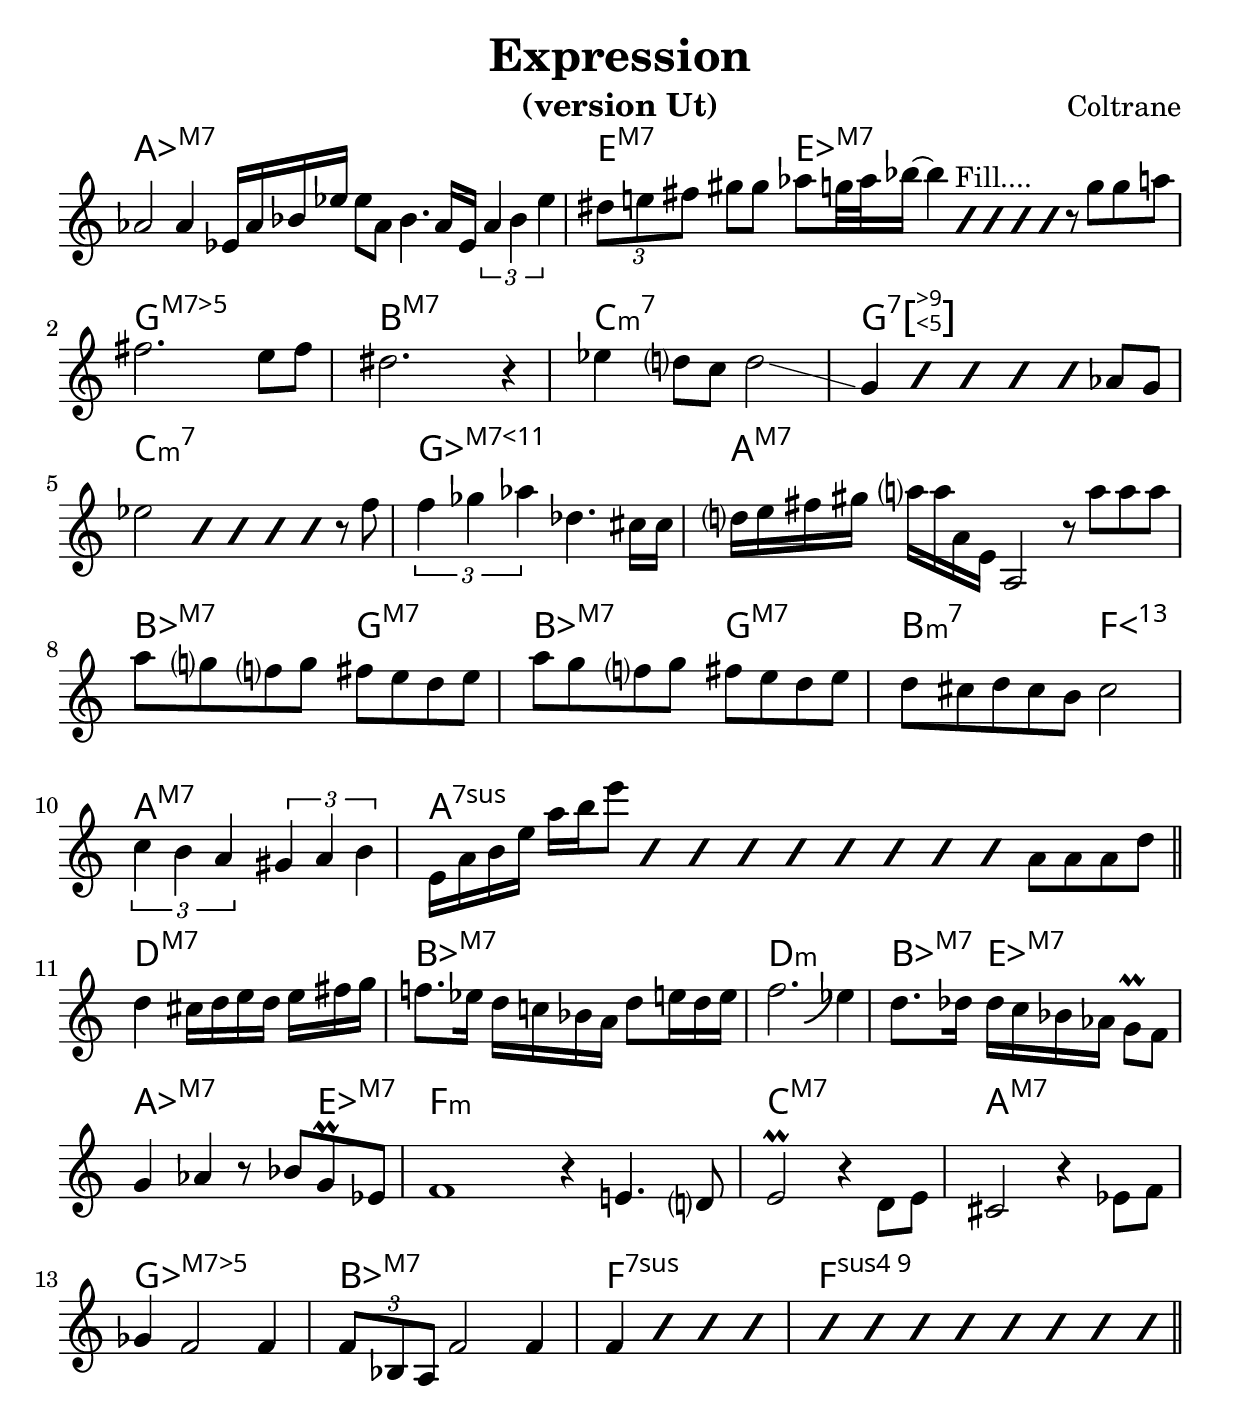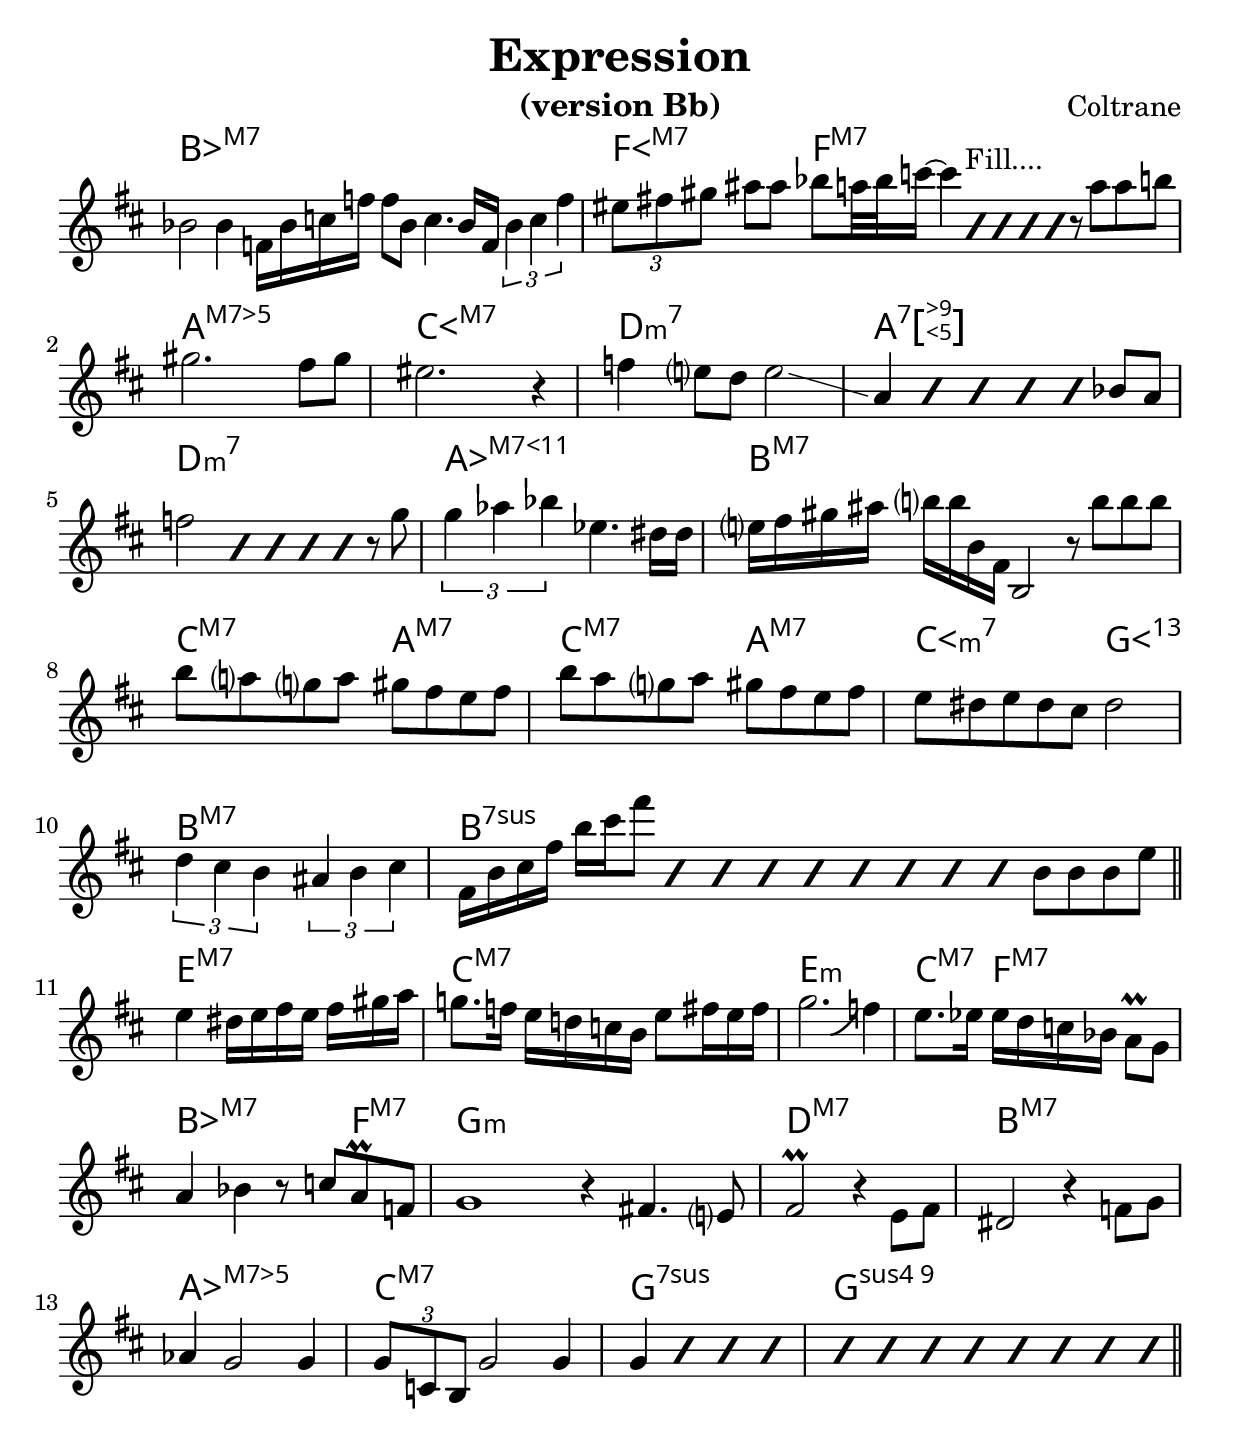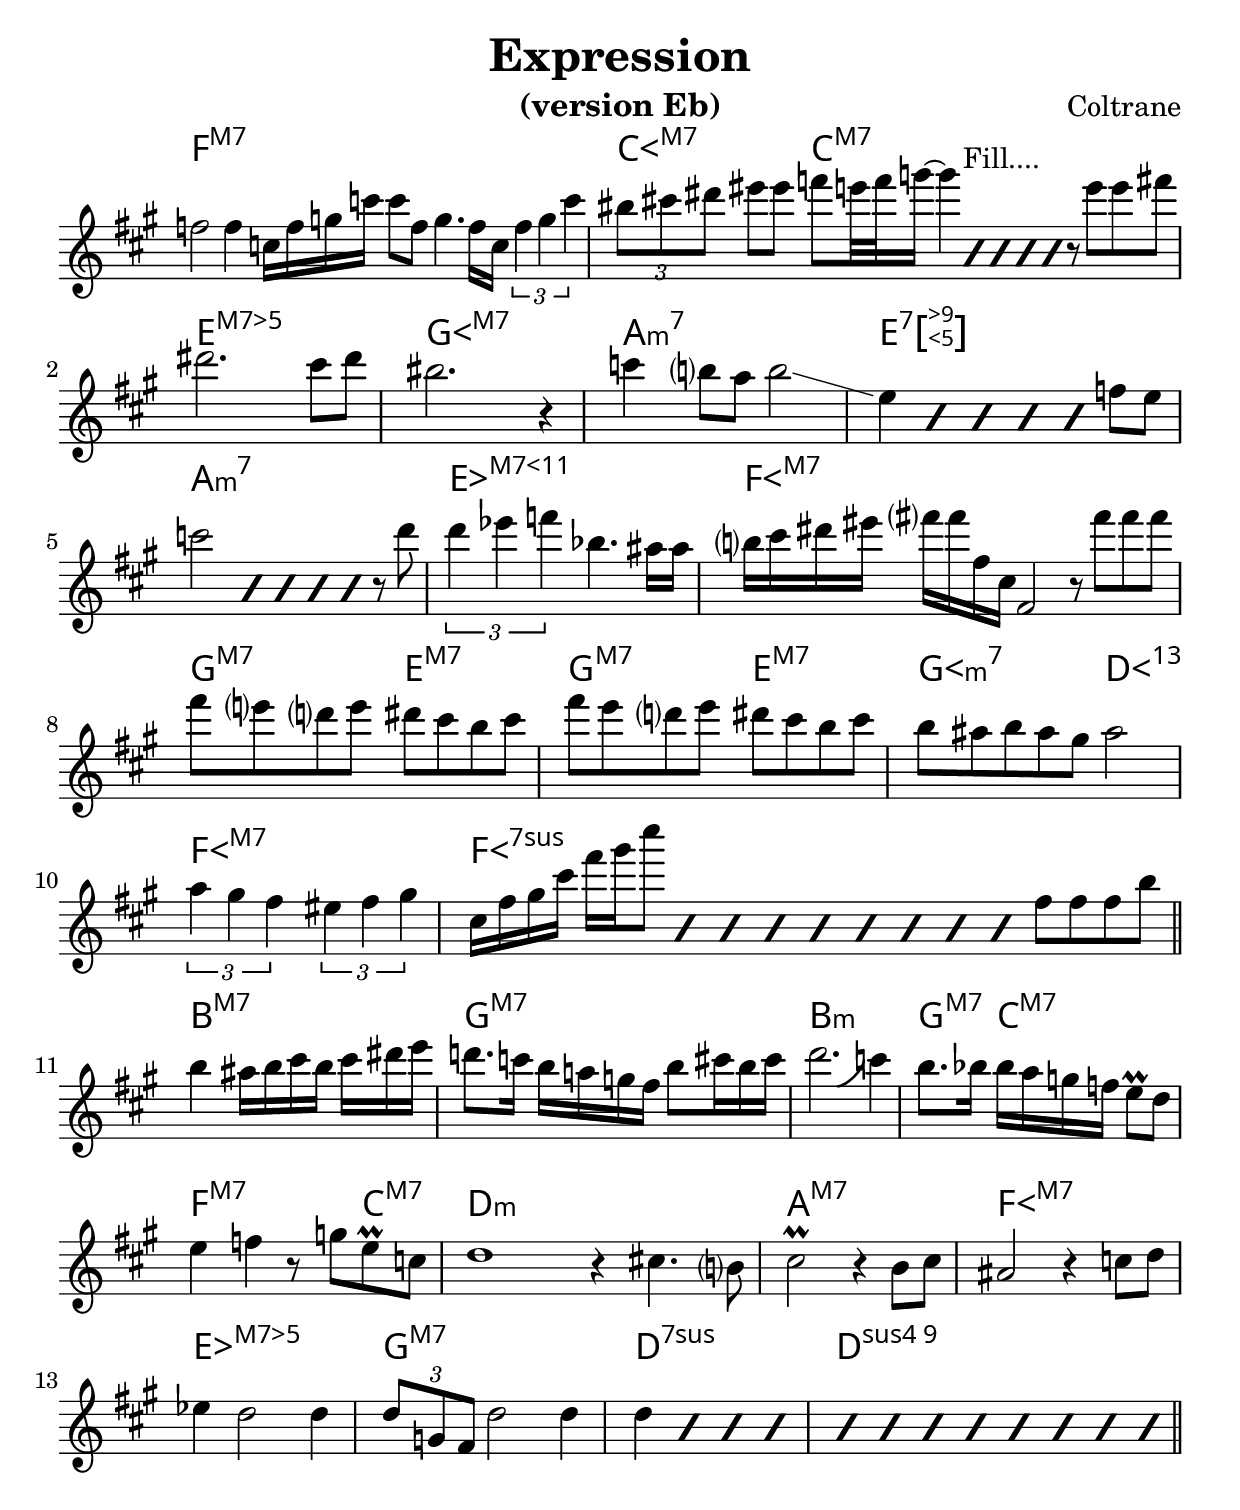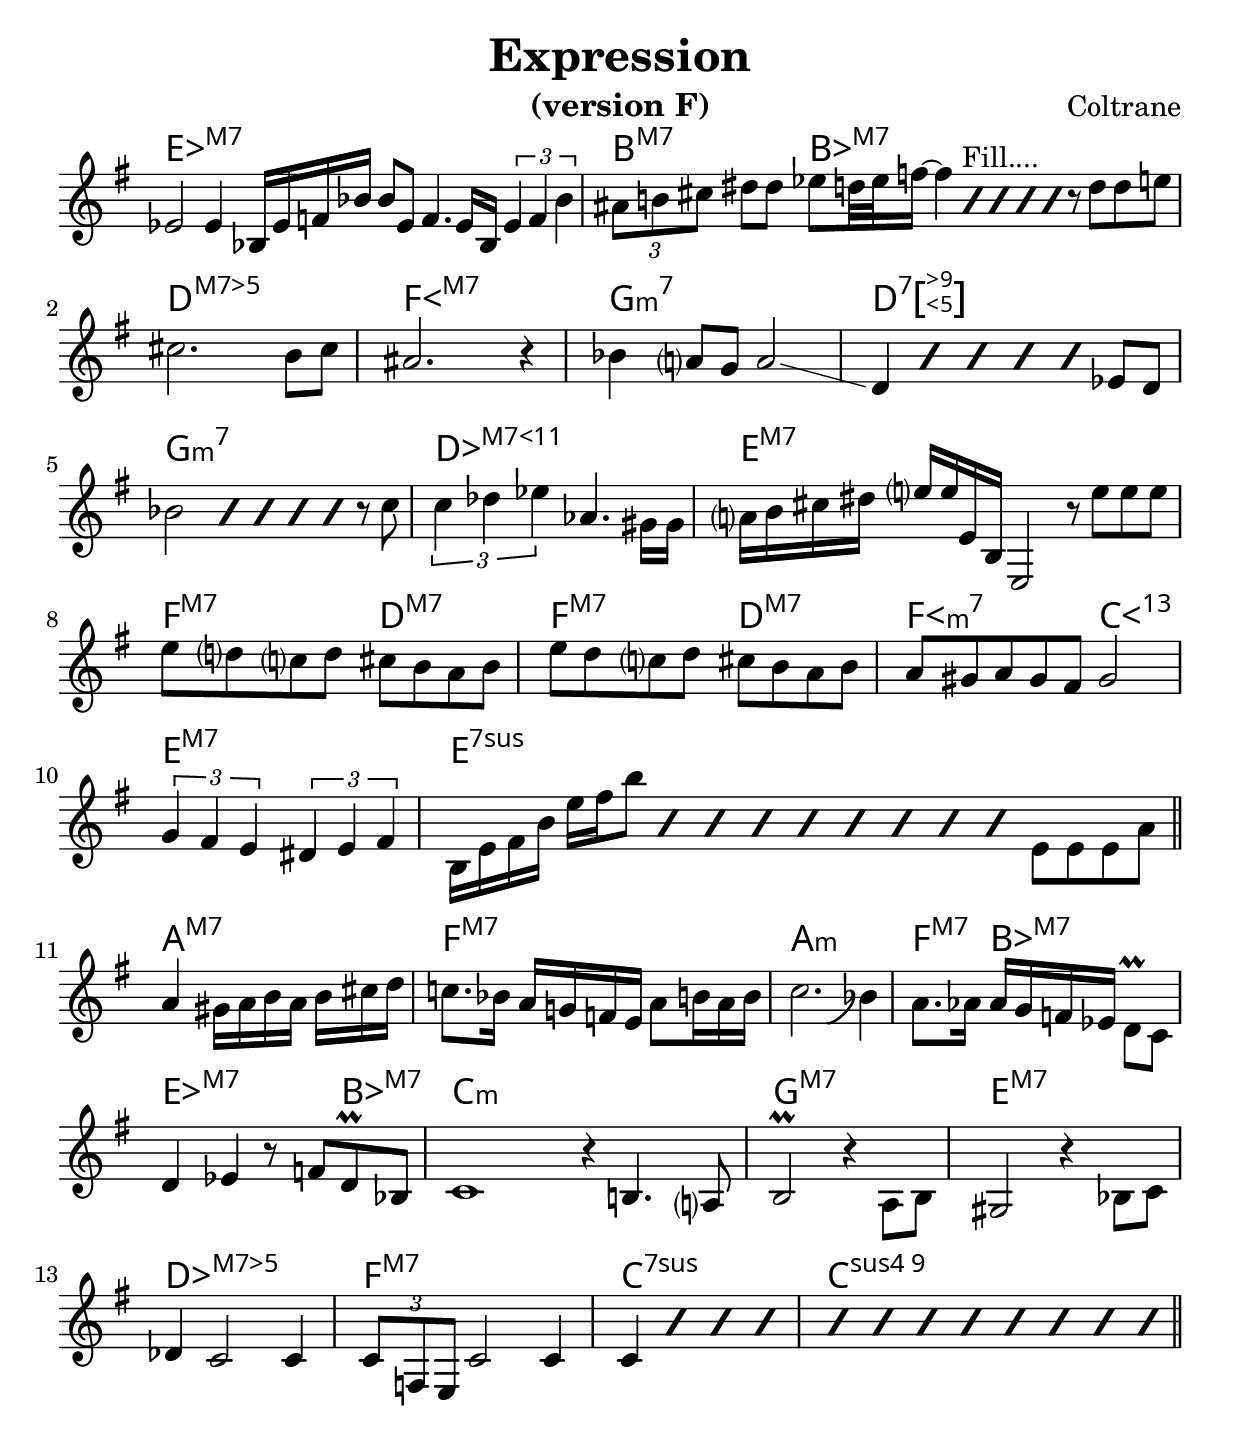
% Created on Mon Sep 20 15:23:38 CEST 2010
\version "2.22.0"


#(set-global-staff-size 25)
#(set-default-paper-size "a4")

\include "utils/AccordsJazzDefs.ly"

\paper { indent = 0\cm} 


\header {
	title = "Expression" 
 	composer = "Coltrane"
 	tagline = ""

}



\layout {
% ragged-last=##t
\context {
  \name ImproVoice
  \type "Engraver_group"
  \consists "Note_heads_engraver"
  \consists "Text_engraver"
  \consists "Pitch_squash_engraver"
  squashedPosition = #0
  \override NoteHead.style = #'slash
  \hide Stem
  \alias Voice
}
\context {
    \Staff
    \accepts ImproVoice
    \remove "Time_signature_engraver"
  }
  \inherit-acceptability "ImproVoice" "Voice"
 }


accords = \chords {
\cadenzaOn
	aes1:7+ s1~ s4
	e2:7+ ees1:7+ s
	g:7+.5- b:7+
	c:m7 g:7.9-5+ s2
	c1:m7 s2.
	ges1:7+.11+ a:7+ s2
	bes:7+ g:7+ bes:7+ g:7+
	b2:m7 s8 fis2:13
	a1:7+ a:sus7 s s
	d2:7+ s8. bes2.:7+ s16 d1:m
	bes4:7+ ees2:7+ aes2.:7+ ees4:7+ f1:m s2.
	c1:7+ a:7+ ges:7+.5- bes:7+
	f:sus7 f1:sus9 s1
	
}


theme = \new Staff {
	\set Staff.midiInstrument = "violin"
	\time 4/4
	\key c \major
	\clef treble
	\accidentalStyle modern-cautionary
	\relative c'' { 	
\cadenzaOn
		% Type notes here 
\compressEmptyMeasures
% A
aes2 aes4 ees16[ aes bes ees] ees8[ aes,] bes4. aes16[ ees] \tuplet 3/2 {aes4 bes ees} \bar"|"
\tuplet 3/2 {dis8[ e fis]} gis8[ gis] aes[ g32 aes bes16]~ bes4
\new ImproVoice {
bes,4^"Fill...." bes \cadenzaOff bes bes
}
r8 g'-[ g a]
\break
fis2. e8[ fis]
dis2. r4 
\once \override Glissando.style = #'zigzag
ees d8 c d2\glissando \bar"|"
\cadenzaOn
g,4
\new ImproVoice {
b b b b
}
aes8[ g] \bar"|"
\break
ees'2
\new ImproVoice {
b4 \cadenzaOff b b b
}
r8 f' \bar"|"
\tuplet 3/2 {f4 ges aes} des,4. cis16_[ cis] \bar"|"
\cadenzaOn
d[ e fis gis] a[ a a, e]
\cadenzaOff
a,2 r8 a''_[ a a] 
a[ g f g] fis[ e d e]
a[ g f g] fis[ e d e]
\cadenzaOn
d[ cis d cis b] cis2 \bar "|"
\break
\tuplet 3/2 {cis4 b a} \tuplet 3/2 {gis4 a b} \bar"|"
e,16_[ a b e] a[ b e8_]
\new ImproVoice {
b,4 b b b b b \cadenzaOff b b}
a8_[ a a d] \bar"||"
\break
\cadenzaOn
% B
d4 cis16_[ d e d] e[ fis g] \bar"|"
f8._[ ees16_] d[ c bes a] d8_[ e16 d e] \bar"|"
%f2.\bendBefore #-5 ees4 \bar"|"
  \override BendAfter.extra-offset = #'(-4.25 . -2)
  \override BendAfter.minimum-length = #2
\cadenzaOff f2.  es4 \bendAfter #4 \bar"|" 
d8._[ des16_] des[ c bes aes] g8\prall_[ f] \bar"|"
\cadenzaOn
g4 aes! r8 bes![ g\prall ees] \bar"|"
f1 r4 e4. d8 \bar"|"
e2\prall r4 d8_[ e] \bar"|"
cis2 r4 \cadenzaOff ees8_[ f] \bar"|"
ges4 f2 f4 \bar"|"
\tuplet 3/2 {f8 bes, a} f'2 f4 \bar"|"
f
\new ImproVoice {
b b b \bar"|" \cadenzaOn b b b b b b b b
}
\bar"||"

	}
}


\include "utils/books.ly"